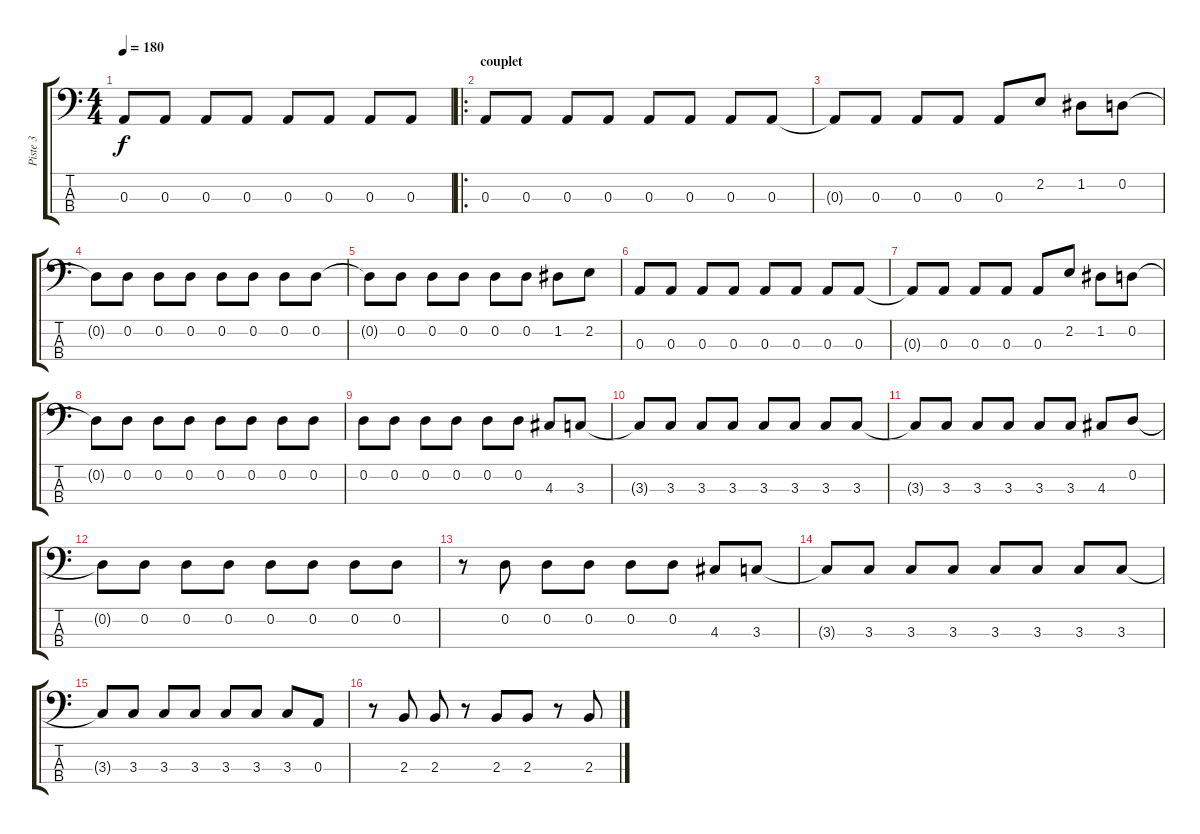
\track ("Piste 3" "Piste 3") {instrument electricbassfinger}
\staff {score tabs}
\tuning (G2 D2 A1 E1) {hide}
\ts (4 4)
\tempo 180
\clef f4
\ks c
0.3.8{dy f} 0.3.8 0.3.8 0.3.8 0.3.8 0.3.8 0.3.8 0.3.8 |
\ro
\section ("" "couplet")
0.3.8 0.3.8 0.3.8 0.3.8 0.3.8 0.3.8 0.3.8 0.3.8 |
0.3{t}.8 0.3.8 0.3.8 0.3.8 0.3.8 2.2.8 1.2.8 0.2.8 |
0.2{t}.8 0.2.8 0.2.8 0.2.8 0.2.8 0.2.8 0.2.8 0.2.8 |
0.2{t}.8 0.2.8 0.2.8 0.2.8 0.2.8 0.2.8 1.2.8 2.2.8 |
0.3.8 0.3.8 0.3.8 0.3.8 0.3.8 0.3.8 0.3.8 0.3.8 |
0.3{t}.8 0.3.8 0.3.8 0.3.8 0.3.8 2.2.8 1.2.8 0.2.8 |
0.2{t}.8 0.2.8 0.2.8 0.2.8 0.2.8 0.2.8 0.2.8 0.2.8 |
0.2.8 0.2.8 0.2.8 0.2.8 0.2.8 0.2.8 4.3.8 3.3.8 |
3.3{t}.8 3.3.8 3.3.8 3.3.8 3.3.8 3.3.8 3.3.8 3.3.8 |
3.3{t}.8 3.3.8 3.3.8 3.3.8 3.3.8 3.3.8 4.3.8 0.2.8 |
0.2{t}.8 0.2.8 0.2.8 0.2.8 0.2.8 0.2.8 0.2.8 0.2.8 |
r.8 0.2.8 0.2.8 0.2.8 0.2.8 0.2.8 4.3.8 3.3.8 |
3.3{t}.8 3.3.8 3.3.8 3.3.8 3.3.8 3.3.8 3.3.8 3.3.8 |
3.3{t}.8 3.3.8 3.3.8 3.3.8 3.3.8 3.3.8 3.3.8 0.3.8 |
r.8 2.3.8 2.3.8 r.8 2.3.8 2.3.8 r.8 2.3.8
